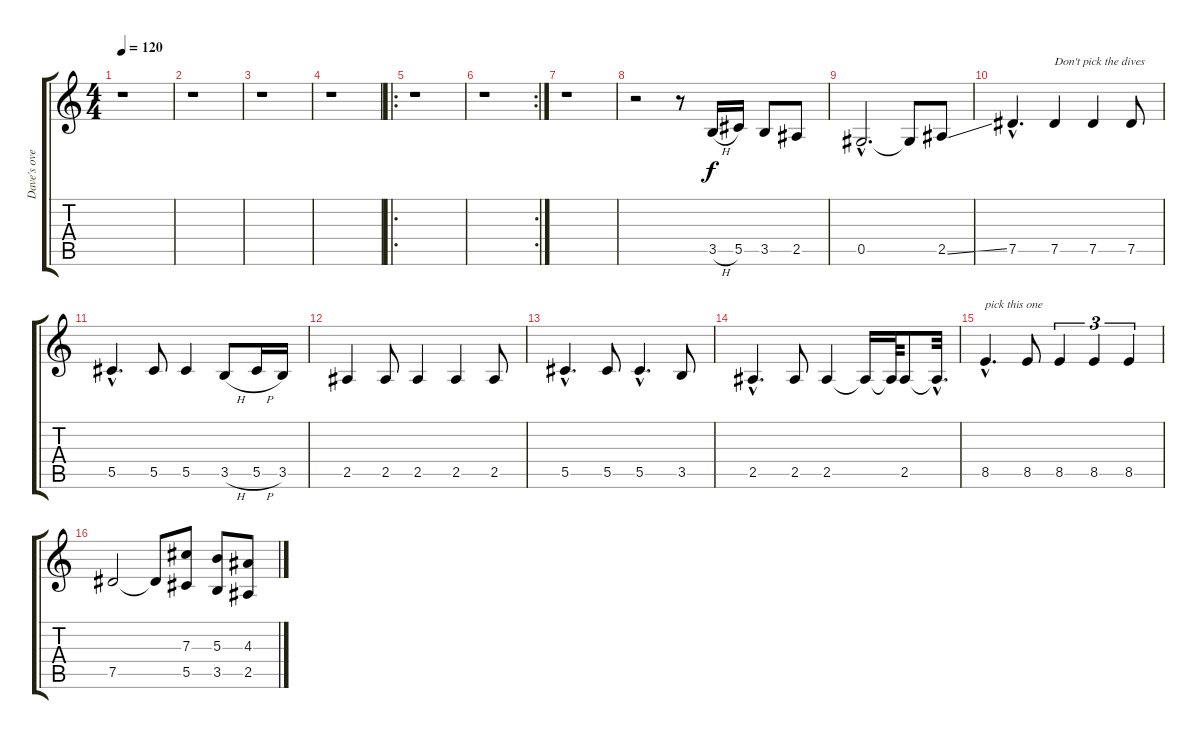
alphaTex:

\track ("Dave's over lead (Gtr 2)" "Dave's ove") {instrument distortionguitar}
\staff {score tabs}
\tuning (Eb4 Bb3 Gb3 Db3 Ab2 Eb2) {hide}
\ts (4 4)
\tempo 120
\clef g2
\ks c
r.1{dy f} |
r.1 |
r.1 |
r.1 |
\ro
r.1 |
\rc 2
r.1 |
r.1 |
r.2 r.8 3.5{h}.16 5.5.16 3.5.8 2.5.8 |
0.5{hac}.2{d} 0.5{t}.8 2.5{ss}.8 |
7.5{hac}.4{d} 7.5.4{txt "Don't pick the dives"} 7.5.4 7.5.8 |
5.5{hac}.4{d} 5.5.8 5.5.4 3.5{h}.8 5.5{h}.16 3.5.16 |
2.5.4 2.5.8 2.5.4 2.5.4 2.5.8 |
5.5{hac}.4{d} 5.5.8 5.5{hac}.4{d} 3.5.8 |
2.5{hac}.4{d} 2.5.8 2.5.4 2.5{t}.16 2.5{t}.64 2.5.8 2.5{hac t}.32{d} |
8.5{hac}.4{d txt "pick this one"} 8.5.8 8.5.4{tu (3 2)} 8.5.4{tu (3 2)} 8.5.4{tu (3 2)} |
7.5.2 7.5{t}.8 (7.3 5.5).8 (5.3 3.5).8 (4.3 2.5).8
